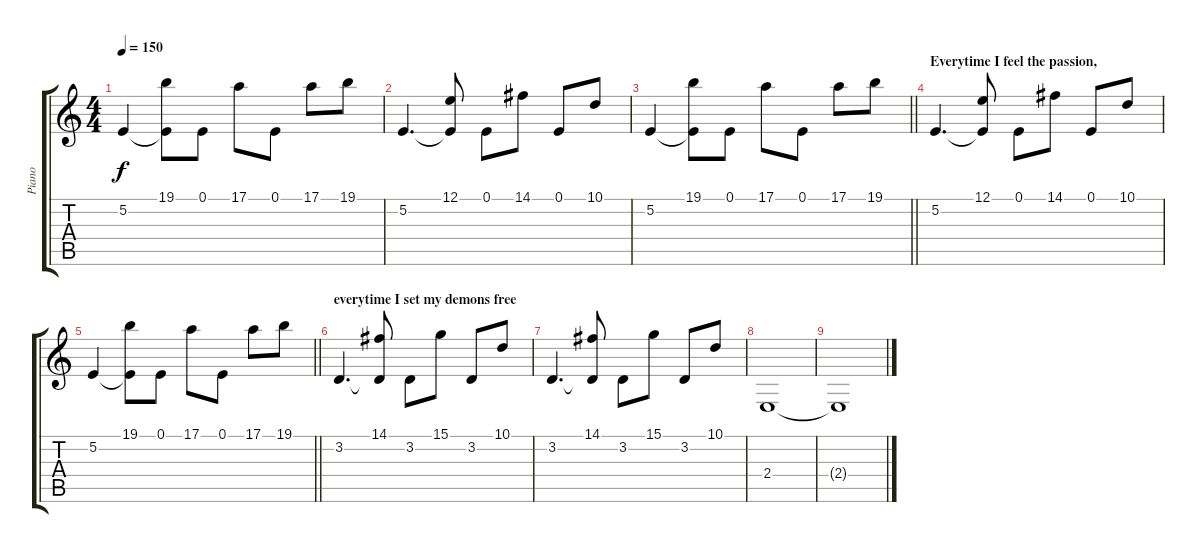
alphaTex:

\track ("Piano" "Piano") {instrument acousticgrandpiano}
\staff {score tabs}
\tuning (E4 B3 G3 D3 A2 E2) {hide}
\ts (4 4)
\tempo 150
\clef g2
\ks c
5.2.4{dy f} (19.1 5.2{t}).8 0.1.8 17.1.8 0.1.8 17.1.8 19.1.8 |
5.2.4{d} (12.1 5.2{t}).8 0.1.8 14.1.8 0.1.8 10.1.8 |
\barLineRight lightlight
5.2.4 (19.1 5.2{t}).8 0.1.8 17.1.8 0.1.8 17.1.8 19.1.8 |
\section ("" "Everytime I feel the passion,")
5.2.4{d} (12.1 5.2{t}).8 0.1.8 14.1.8 0.1.8 10.1.8 |
\barLineRight lightlight
5.2.4 (19.1 5.2{t}).8 0.1.8 17.1.8 0.1.8 17.1.8 19.1.8 |
\section ("" "everytime I set my demons free")
3.2.4{d} (14.1 3.2{t}).8 3.2.8 15.1.8 3.2.8 10.1.8 |
3.2.4{d} (14.1 3.2{t}).8 3.2.8 15.1.8 3.2.8 10.1.8 |
2.4.1 |
2.4{t}.1
